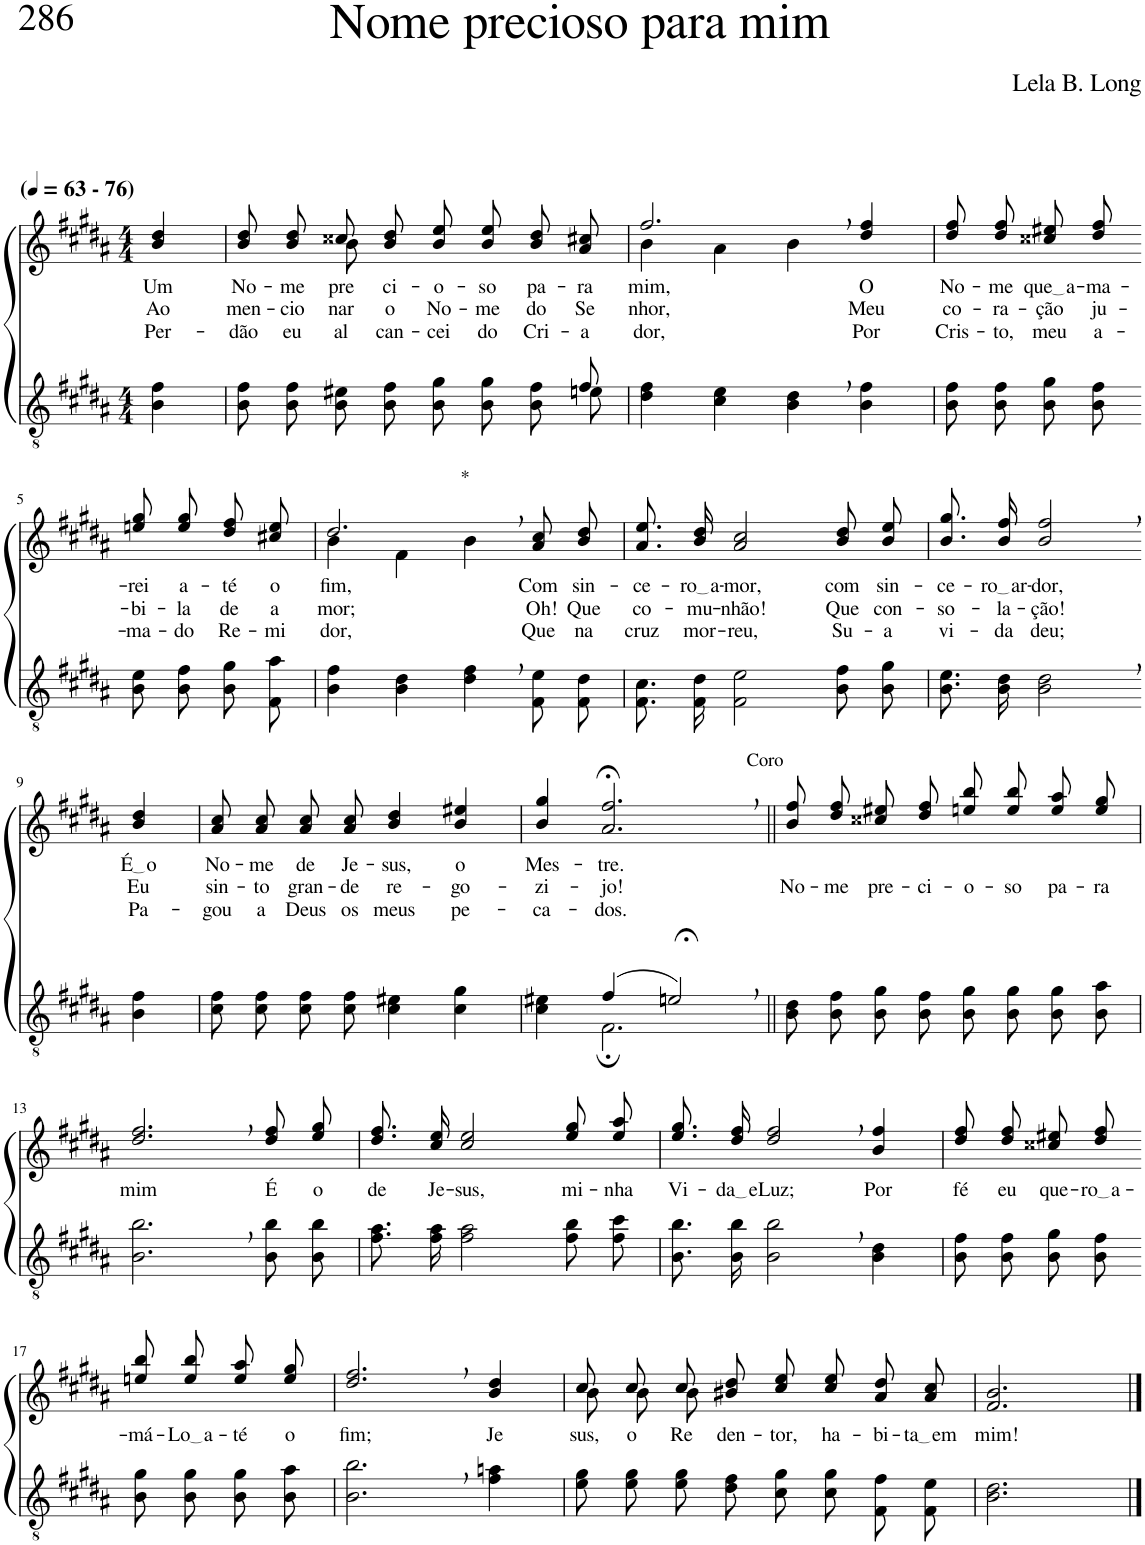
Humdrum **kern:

**kern	**kern	**text	**text	**text
*part2	*part1	*part1	*part1	*part1
*staff2	*staff1	*staff1	*staff1	*staff1
*I"Parte III e IV	*I"Parte I e II	*	*	*
*clefGv2	*clefG2	*	*	*
*Trd5c9	*Trd5c9	*	*	*
*k[f#c#g#d#a#]	*k[f#c#g#d#a#]	*	*	*
*M4/4	*M4/4	*	*	*
*MM63	*MM63	*	*	*
=1	=1	=1	=1	=1
!	!LO:TX:a:B:t=(	!	!	!
!	!LO:TX:a:B:t=- 76)	!	!	!
!	!	!LO:LY:b	!LO:LY:b	!LO:LY:b
4B\ 4f#\	4b/ 4dd#/	Um	Ao	Per-
=2	=2	=2	=2	=2
*^	*	*	*	*
!	!	!	!LO:LY:b	!LO:LY:b	!LO:LY:b
*	*	*^	*	*	*
2..ryy	8B\ 8f#\L	8b\ 8dd#\L	4ryy	No-	men-	-dão
!	!	!	!	!LO:LY:b	!LO:LY:b	!LO:LY:b
.	8B\ 8f#\J	8b\ 8dd#\J	.	-me	-cio-	eu
!	!	!	!	!LO:LY:b	!LO:LY:b	!LO:LY:b
.	8B\ 8e#X\L	8cc##X\L	8b\	pre-	-nar	al-
!	!	!	!	!LO:LY:b	!LO:LY:b	!LO:LY:b
.	8B\ 8f#\J	8b\ 8dd#\J	2ryy	-ci-	o	-can-
!	!	!	!	!LO:LY:b	!LO:LY:b	!LO:LY:b
.	8B\ 8g#\L	8b\ 8ee\L	.	-o-	No-	-cei
!	!	!	!	!LO:LY:b	!LO:LY:b	!LO:LY:b
.	8B\ 8g#\J	8b\ 8ee\J	.	-so	-me	do
!	!	!	!	!LO:LY:b	!LO:LY:b	!LO:LY:b
.	8B\ 8f#\L	8b\ 8dd#\L	.	pa-	do	Cri-
!	!	!	!	!LO:LY:b	!LO:LY:b	!LO:LY:b
8f#/	8en\J	8a#\ 8cc#X\J	8ryy	-ra	Se-	-a-
=3	=3	=3	=3	=3	=3	=3
!	!	!	!	!LO:LY:b	!LO:LY:b	!LO:LY:b
*v	*v	*	*	*	*	*
4d#\ 4f#\	2.ff#,/	4b\	mim,	-nhor,	dor,
4c#\ 4e\	.	4a#\	.	.	.
4B\, 4d#\,	.	4b\	.	.	.
!	!	!	!LO:LY:b	!LO:LY:b	!LO:LY:b
4B\ 4f#\	4dd#/ 4ff#/	4ryy	O	Meu	Por
=4	=4	=4	=4	=4	=4
!	!	!	!LO:LY:b	!LO:LY:b	!LO:LY:b
*	*v	*v	*	*	*
8B\ 8f#\L	8dd#\ 8ff#\L	No-	co-	Cris-
!	!	!LO:LY:b	!LO:LY:b	!LO:LY:b
8B\ 8f#\J	8dd#\ 8ff#\J	-me	-ra-	-to,
!	!	!LO:LY:b	!LO:LY:b	!LO:LY:b
8B\ 8g#\L	8cc##X\ 8ee#X\L	que a	-ção	meu
!	!	!LO:LY:b	!LO:LY:b	!LO:LY:b
8B\ 8f#\J	8dd#\ 8ff#\J	-ma-	ju-	a-
!!LO:LB:g=z
=5-	=5-	=5-	=5-	=5-
!	!	!LO:LY:b	!LO:LY:b	!LO:LY:b
8B\ 8e\L	8een\ 8gg#\L	-rei	-bi-	-ma-
!	!	!LO:LY:b	!LO:LY:b	!LO:LY:b
8B\ 8f#\J	8ee\ 8gg#\J	a-	-la	-do
!	!	!LO:LY:b	!LO:LY:b	!LO:LY:b
8B\ 8g#\L	8dd#\ 8ff#\L	-té	de	Re-
!	!	!LO:LY:b	!LO:LY:b	!LO:LY:b
8F#\ 8a#\J	8cc#X\ 8ee\J	o	a-	-mi-
=6	=6	=6	=6	=6
*	*^	*	*	*
!	!LO:TX:a:t=*	!	!	!	!
!	!	!	!LO:LY:b	!LO:LY:b	!LO:LY:b
4B\ 4f#\	2.dd#,/	4b\	fim,	-mor;	-dor,
4B\ 4d#\	.	4f#\	.	.	.
4d#\, 4f#\,	.	4b\	.	.	.
!	!	!	!LO:LY:b	!LO:LY:b	!LO:LY:b
8F#/ 8e/L	8a#\ 8cc#\L	4ryy	Com	Oh!	Que
!	!	!	!LO:LY:b	!LO:LY:b	!LO:LY:b
8F#/ 8d#/J	8b\ 8dd#\J	.	sin-	Que	na
*	*v	*v	*	*	*
=7	=7	=7	=7	=7
!	!	!LO:LY:b	!LO:LY:b	!LO:LY:b
8.F#/ 8.c#/L	8.a#\ 8.ee\L	-ce-	co-	cruz
!	!	!LO:LY:b	!LO:LY:b	!LO:LY:b
16F#/ 16d#/Jk	16b\ 16dd#\Jk	ro a	-mu-	mor-
!	!	!LO:LY:b	!LO:LY:b	!LO:LY:b
2F#\ 2e\	2a#/ 2cc#/	-mor,	-nhão!	-reu,
!	!	!LO:LY:b	!LO:LY:b	!LO:LY:b
8B\ 8f#\L	8b\ 8dd#\L	com	Que	Su-
!	!	!LO:LY:b	!LO:LY:b	!LO:LY:b
8B\ 8g#\J	8b\ 8ee\J	sin-	con-	-a
=8	=8	=8	=8	=8
!	!	!LO:LY:b	!LO:LY:b	!LO:LY:b
8.B\ 8.e\L	8.b\ 8.gg#\L	-ce-	-so-	vi-
!	!	!LO:LY:b	!LO:LY:b	!LO:LY:b
16B\ 16d#\Jk	16b\ 16ff#\Jk	ro ar	-la-	-da
!	!	!LO:LY:b	!LO:LY:b	!LO:LY:b
2B\, 2d#\,	2b/, 2ff#/,	-dor,	-ção!	deu;
!!LO:LB:g=z
=9-	=9-	=9-	=9-	=9-
!	!	!LO:LY:b	!LO:LY:b	!LO:LY:b
4B\ 4f#\	4b/ 4dd#/	É o	Eu	Pa-
=10	=10	=10	=10	=10
!	!	!LO:LY:b	!LO:LY:b	!LO:LY:b
8c#\ 8f#\L	8a#\ 8cc#\L	No-	sin-	-gou
!	!	!LO:LY:b	!LO:LY:b	!LO:LY:b
8c#\ 8f#\J	8a#\ 8cc#\J	-me	-to	a
!	!	!LO:LY:b	!LO:LY:b	!LO:LY:b
8c#\ 8f#\L	8a#\ 8cc#\L	de	gran-	Deus
!	!	!LO:LY:b	!LO:LY:b	!LO:LY:b
8c#\ 8f#\J	8a#\ 8cc#\J	Je-	-de	os
!	!	!LO:LY:b	!LO:LY:b	!LO:LY:b
4c#\ 4e#X\	4b/ 4dd#/	-sus,	re-	meus
!	!	!LO:LY:b	!LO:LY:b	!LO:LY:b
4c#\ 4g#\	4b/ 4ee#X/	o	-go-	pe-
=11	=11	=11	=11	=11
*^	*	*	*	*
!	!	!	!LO:LY:b	!LO:LY:b	!LO:LY:b
4ryy	4c#\ 4e#X\	4b/ 4gg#/	Mes-	-zi-	-ca-
!	!	!	!LO:LY:b	!LO:LY:b	!LO:LY:b
(4f#/	2.F#;\	2.a#/;<, 2.ff#/;<,	-tre.	-jo!	-dos.
2en;<,/)	.	.	.	.	.
*v	*v	*	*	*	*
=12||	=12||	=12||	=12||	=12||
!	!LO:TX:a:t=Coro	!	!	!
!	!	!	!LO:LY:b	!
8B\ 8d#\L	8b\ 8ff#\L	.	No-	.
!	!	!	!LO:LY:b	!
8B\ 8f#\J	8dd#\ 8ff#\J	.	-me	.
!	!	!	!LO:LY:b	!
8B\ 8g#\L	8cc##X\ 8ee#X\L	.	pre-	.
!	!	!	!LO:LY:b	!
8B\ 8f#\J	8dd#\ 8ff#\J	.	-ci-	.
!	!	!	!LO:LY:b	!
8B\ 8g#\L	8een\ 8bb\L	.	-o-	.
!	!	!	!LO:LY:b	!
8B\ 8g#\J	8ee\ 8bb\J	.	-so	.
!	!	!	!LO:LY:b	!
8B\ 8g#\L	8ee\ 8aa#\L	.	pa-	.
!	!	!	!LO:LY:b	!
8B\ 8a#\J	8ee\ 8gg#\J	.	-ra	.
!!LO:LB:g=z
=13	=13	=13	=13	=13
!	!	!LO:LY:b	!	!
2.B\, 2.b\,	2.dd#/, 2.ff#/,	mim	.	.
!	!	!LO:LY:b	!	!
8B\ 8b\L	8dd#\ 8ff#\L	É	.	.
!	!	!LO:LY:b	!	!
8B\ 8b\J	8ee\ 8gg#\J	o	.	.
=14	=14	=14	=14	=14
!	!	!LO:LY:b	!	!
8.f#\ 8.a#\L	8.dd#\ 8.ff#\L	de	.	.
!	!	!LO:LY:b	!	!
16f#\ 16a#\Jk	16cc#\ 16ee\Jk	Je-	.	.
!	!	!LO:LY:b	!	!
2f#\ 2a#\	2cc#/ 2ee/	-sus,	.	.
!	!	!LO:LY:b	!	!
8f#\ 8b\L	8ee\ 8gg#\L	mi-	.	.
!	!	!LO:LY:b	!	!
8f#\ 8cc#\J	8ee\ 8aa#\J	-nha	.	.
=15	=15	=15	=15	=15
!	!	!LO:LY:b	!	!
8.B\ 8.b\L	8.ee\ 8.gg#\L	Vi-	.	.
!	!	!LO:LY:b	!	!
16B\ 16b\Jk	16dd#\ 16ff#\Jk	da e	.	.
!	!	!LO:LY:b	!	!
2B\, 2b\,	2dd#/, 2ff#/,	Luz;	.	.
!	!	!LO:LY:b	!	!
4B\ 4d#\	4b/ 4ff#/	Por	.	.
=16	=16	=16	=16	=16
!	!	!LO:LY:b	!	!
8B\ 8f#\L	8dd#\ 8ff#\L	fé	.	.
!	!	!LO:LY:b	!	!
8B\ 8f#\J	8dd#\ 8ff#\J	eu	.	.
!	!	!LO:LY:b	!	!
8B\ 8g#\L	8cc##X\ 8ee#X\L	que-	.	.
!	!	!LO:LY:b	!	!
8B\ 8f#\J	8dd#\ 8ff#\J	ro a	.	.
!!LO:LB:g=z
=17-	=17-	=17-	=17-	=17-
!	!	!LO:LY:b	!	!
8B\ 8g#\L	8een\ 8bb\L	-má-	.	.
!	!	!LO:LY:b	!	!
8B\ 8g#\J	8ee\ 8bb\J	Lo a	.	.
!	!	!LO:LY:b	!	!
8B\ 8g#\L	8ee\ 8aa#\L	-té	.	.
!	!	!LO:LY:b	!	!
8B\ 8a#\J	8ee\ 8gg#\J	o	.	.
=18	=18	=18	=18	=18
!	!	!LO:LY:b	!	!
2.B\, 2.b\,	2.dd#/, 2.ff#/,	fim;	.	.
!	!	!LO:LY:b	!	!
4f#\ 4an\	4b/ 4dd#/	Je-	.	.
=19	=19	=19	=19	=19
*	*^	*	*	*
!	!	!	!LO:LY:b	!	!
8e\ 8g#\L	8cc#/L	8b\	-sus,	.	.
!	!	!	!LO:LY:b	!	!
8e\ 8g#\J	8cc#/J	8b\L	o	.	.
!	!	!	!LO:LY:b	!	!
8e\ 8g#\L	8cc#\L	8b\J	Re-	.	.
!	!	!	!LO:LY:b	!	!
8d#\ 8f#\J	8b#X\ 8dd#\J	2ryy	-den-	.	.
!	!	!	!LO:LY:b	!	!
8c#\ 8g#\L	8cc#\ 8ee\L	.	-tor,	.	.
!	!	!	!LO:LY:b	!	!
8c#\ 8g#\J	8cc#\ 8ee\J	.	ha-	.	.
!	!	!	!LO:LY:b	!	!
8F#\ 8f#\L	8a#\ 8dd#\L	.	-bi-	.	.
!	!	!	!LO:LY:b	!	!
8F#\ 8e\J	8a#\ 8cc#\J	8ryy	ta em	.	.
=20	=20	=20	=20	=20	=20
!	!	!	!LO:LY:b	!	!
*	*v	*v	*	*	*
2.B\ 2.d#\	2.f#/ 2.b/	mim!	.	.
==	==	==	==	==
*-	*-	*-	*-	*-
